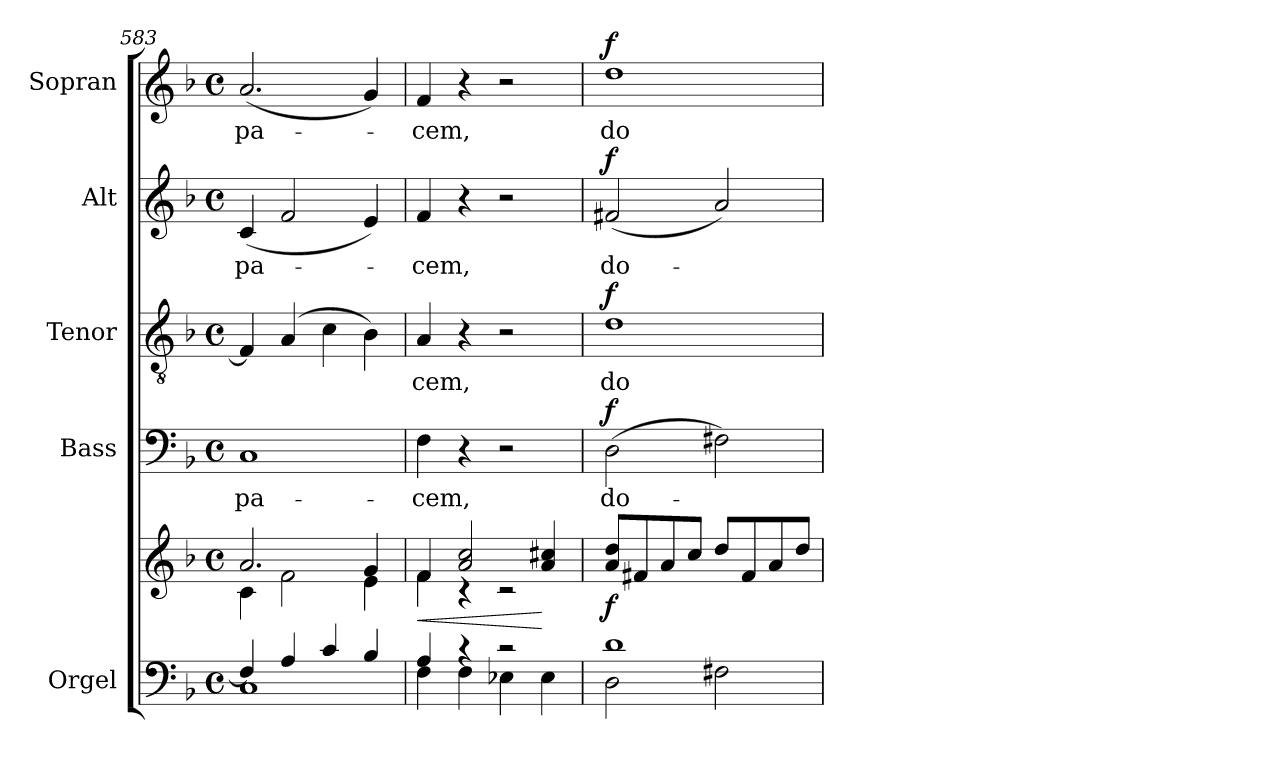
**kern	**kern	**dynam	**kern	**text	**dynam	**kern	**text	**dynam	**kern	**text	**dynam	**kern	**text	**dynam
*part5	*part5	*part5	*part4	*part4	*part4	*part3	*part3	*part3	*part2	*part2	*part2	*part1	*part1	*part1
*staff6	*staff5	*staff5/6	*staff4	*staff4	*staff4	*staff3	*staff3	*staff3	*staff2	*staff2	*staff2	*staff1	*staff1	*staff1
*I"Orgel	*	*	*I"Bass	*	*	*I"Tenor	*	*	*I"Alt	*	*	*I"Sopran	*	*
*I'Org.	*	*	*I'B	*	*	*I'T	*	*	*I'A	*	*	*I'S	*	*
!!LO:LB:g=z
*clefF4	*clefG2	*	*clefF4	*	*	*clefGv2	*	*	*clefG2	*	*	*clefG2	*	*
*k[b-]	*k[b-]	*	*k[b-]	*	*	*k[b-]	*	*	*k[b-]	*	*	*k[b-]	*	*
*F:	*F:	*	*F:	*	*	*F:	*	*	*F:	*	*	*F:	*	*
*M4/4	*M4/4	*	*M4/4	*	*	*M4/4	*	*	*M4/4	*	*	*M4/4	*	*
*met(c)	*met(c)	*	*met(c)	*	*	*met(c)	*	*	*met(c)	*	*	*met(c)	*	*
=583	=583	=583	=583	=583	=583	=583	=583	=583	=583	=583	=583	=583	=583	=583
*^	*^	*	*	*	*	*	*	*	*	*	*	*	*	*
!	!	!	!	!	!	!LO:LY:b	!	!	!	!	!	!LO:LY:b	!	!	!LO:LY:b	!
4F/]	1C	2.a/	4c\	.	1C	pa-	.	4F/]	.	.	(<4c/	pa-	.	(<2.a/	pa-	.
4A/	.	.	2f\	.	.	.	.	(4A/	.	.	2f/	.	.	.	.	.
4c/	.	.	.	.	.	.	.	4c\	.	.	.	.	.	.	.	.
4B-/	.	4g/	4e\	.	.	.	.	4B-\)	.	.	4e/)	.	.	4g/)	.	.
=584	=584	=584	=584	=584	=584	=584	=584	=584	=584	=584	=584	=584	=584	=584	=584	=584
!	!	!	!	!LO:HP:b	!	!LO:LY:b	!	!	!LO:LY:b	!	!	!LO:LY:b	!	!	!LO:LY:b	!
4A/	4F\	4f/	4f\	<	4F\	-cem,	.	4A/	-cem,	.	4f/	-cem,	.	4f/	-cem,	.
4rc	4F\	2a/ 2cc/	4rc	.	4r	.	.	4r	.	.	4r	.	.	4r	.	.
2rc	4E-X\	.	2rc	.	2r	.	.	2r	.	.	2r	.	.	2r	.	.
.	4E-\	4a/ 4cc#X/	.	[	.	.	.	.	.	.	.	.	.	.	.	.
*	*	*v	*v	*	*	*	*	*	*	*	*	*	*	*	*	*
=585	=585	=585	=585	=585	=585	=585	=585	=585	=585	=585	=585	=585	=585	=585	=585
!	!	!	!LO:DY:b	!	!LO:LY:b	!LO:DY:a	!	!LO:LY:b	!LO:DY:a	!	!LO:LY:b	!LO:DY:a	!	!LO:LY:b	!LO:DY:a
1d	2D\	8a/ 8dd/L	f	(>2D\	do-	f	1d	do-	f	(<2f#X/	do-	f	1dd	do-	f
.	.	8f#X/	.	.	.	.	.	.	.	.	.	.	.	.	.
.	.	8a/	.	.	.	.	.	.	.	.	.	.	.	.	.
.	.	8cc/J	.	.	.	.	.	.	.	.	.	.	.	.	.
.	2F#X\	8dd/L	.	2F#X\)	.	.	.	.	.	2a/)	.	.	.	.	.
.	.	8f#/	.	.	.	.	.	.	.	.	.	.	.	.	.
.	.	8a/	.	.	.	.	.	.	.	.	.	.	.	.	.
.	.	8dd/J	.	.	.	.	.	.	.	.	.	.	.	.	.
*v	*v	*	*	*	*	*	*	*	*	*	*	*	*	*	*
=	=	=	=	=	=	=	=	=	=	=	=	=	=	=
*-	*-	*-	*-	*-	*-	*-	*-	*-	*-	*-	*-	*-	*-	*-
